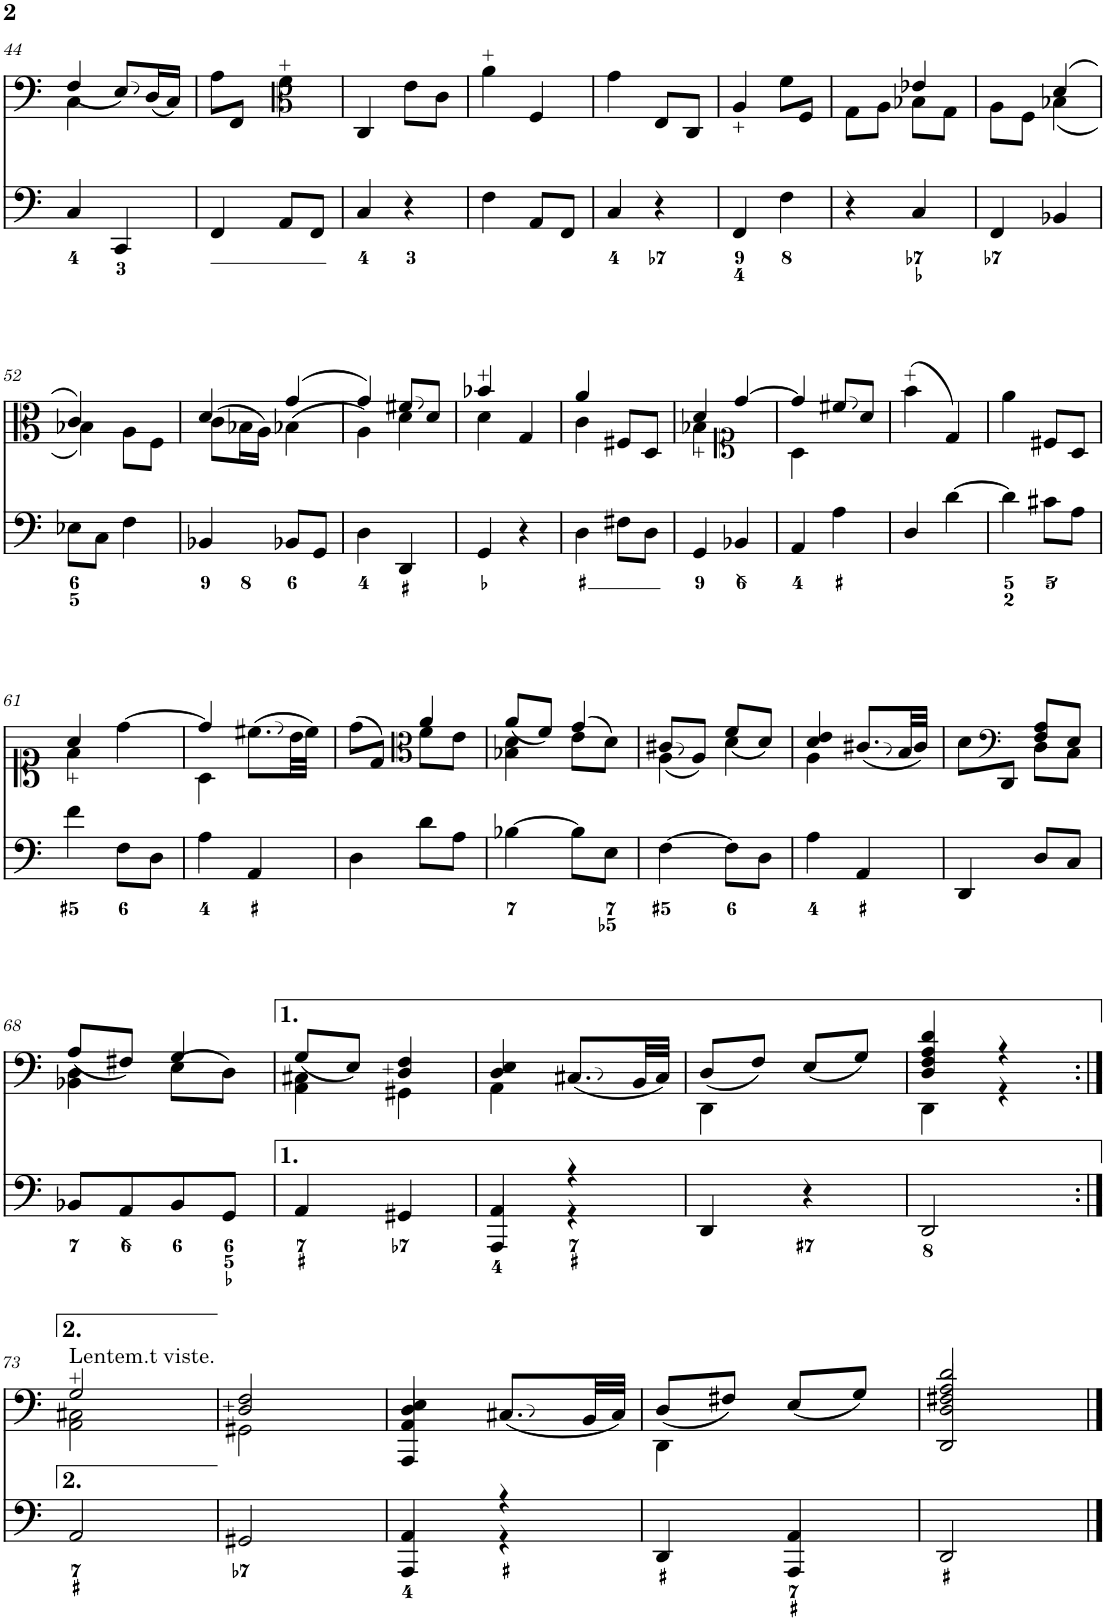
**kern	**kern
*part2	*part1
*staff2	*staff1
*I"Viola da gamba 2	*I"Viola da gamba
!!LO:PB:g=z
*clefF4	*clefF4
*k[]	*k[]
*M2/4	*M2/4
=44	=44
*	*^
4C/	(<4F/	4C\
4CC/	8E/L)	4ryy
.	(16D/L	.
.	16C/JJ)	.
*	*v	*v
=45	=45
4FF/	8A\L
.	8FF/J
*	*clefC3
8AA/L	4f\
8FF/J	.
=46	=46
4C/	4C/
4r	8e\L
.	8c\J
=47	=47
4F\	4a\
8AA/L	4F/
8FF/J	.
=48	=48
4C/	4g\
4r	8E/L
.	8C/J
=49	=49
4FF/	4A/
4F\	8f\L
.	8F/J
=50	=50
*	*^
4r	8G\L	4ryy
.	8A\J	.
4C/	8B-X\L	4e-X/
.	8G\J	.
=51	=51	=51
4FF/	8A\L	4ryy
.	8F\J	.
4BB-X/	(<4B-X\	(>4d/
!!LO:LB:g=z	!!
=52	=52	=52
8E-X\L	4B-X\)	4c/)
8C\J	.	.
4F\	8A\L	4ryy
.	8F\J	.
=53	=53	=53
4BB-X/	(>8c\L	4d/
.	16B-X\L	.
.	16A\JJ)	.
8BB-X/L	(>4B-X\	(>4g/
8GG/J	.	.
=54	=54	=54
4D\	4A\)	4g/)
4DD/	4d\	8f#X/L
.	.	8d/J
=55	=55	=55
4GG/	4d\	4b-X/
4r	4G/	4ryy
=56	=56	=56
4D\	4c\	4a/
8F#X\L	8F#X/L	4ryy
8D\J	8D/J	.
=57	=57	=57
4GG/	4B-X\	4d/
*	*clefC1	*
4BB-X/	[4dd/	4ryy
=58	=58	=58
4AA/	4dd/]	4A\
4A\	8cc#X/L	4ryy
.	8a/J	.
*	*v	*v
=59	=59
4D/	(>4ff\
[4d\	4d/)
=60	=60
4d\]	4ee\
8c#X\L	8c#X/L
8A\J	8A/J
!!LO:LB:g=z
=61	=61
*	*^
4f\	4a/	4f\
8F\L	[>4dd\	4ryy
8D\J	.	.
=62	=62	=62
4A\	4dd/]	4A\
4AA/	(>8.cc#X\L	4ryy
.	32b\LL	.
.	32cc#\JJJ)	.
=63	=63	=63
4D\	(>8dd\L	4ryy
.	8d/J)	.
*	*clefC3	*
8d\L	4a/	8f\L
8A\J	.	8e\J
=64	=64	=64
[4B-X\	(<8a/L	4B-X\ 4d\
.	8f/J)	.
8B-\L]	(>4g/	8e\L
8E\J	.	8d\J)
=65	=65	=65
[4F\	8c#X/L	(<4A\
.	(8A/J	.
8F\L]	8f/L	4d\
8D\J	(8d/J	.
=66	=66	=66
4A\	4d/ 4e/	4A\
4AA/	8.c#X/L	4ryy
.	32B/LL	.
.	32c#/JJJ)	.
=67	=67	=67
4DD/	8d\L	4ryy
*	*clefF4	*
.	8DD/J	.
8D/L	8F/ 8A/L	8D\L
8C/J	8E/J	8C\J
!!LO:LB:g=z	!!
=68	=68	=68
8BB-X/L	(<8A/L	4BB-X\ 4D\
8AA/	8F#X/J)	.
8BB-/	(>8E\L	4G/
8GG/J	8D\J)	.
=69	=69	=69
4AA/	(<8G/L	4AA\ 4C#X\
.	8E/J)	.
4GG#X/	4D/ 4F/	4GG#X\
=70	=70	=70
*^	*	*
4AA/	4AAA/	4D/ 4E/	4AA\
4r	4r	(<8.C#X/L	4ryy
.	.	32BB/LL	.
.	.	32C#/JJJ)	.
*v	*v	*	*
=71	=71	=71
4DD/	(<8D/L	4DD\
.	8F/J)	.
4r	(<8E/L	4ryy
.	8G/J)	.
=72	=72	=72
2DD/	4D/ 4F/ 4A/ 4d/	4DD\
.	4r	4r
!!LO:LB:g=z	!!
=73:|!	=73:|!	=73:|!
!	!LO:TX:a:t=Lentem.t viste.	!
2AA/	2G/	2AA\ 2C#X\
=74	=74	=74
2GG#X/	2D/ 2F/	2GG#X\
=75	=75	=75
*^	*	*
4AA/	4AAA/	4D/ 4E/	4AAA/ 4AA/
4r	4r	(<8.C#X/L	4ryy
.	.	32BB/LL	.
.	.	32C#/JJJ)	.
=76	=76	=76	=76
4DD/	4ryy	(<8D/L	4DD\
.	.	8F#X/J)	.
4AA/	4AAA/	(<8E/L	4ryy
.	.	8G/J)	.
*v	*v	*	*
=77	=77	=77
2DD/	2d/	2DD/ 2D/ 2F#X/ 2A/
*	*v	*v
==	==
*-	*-
